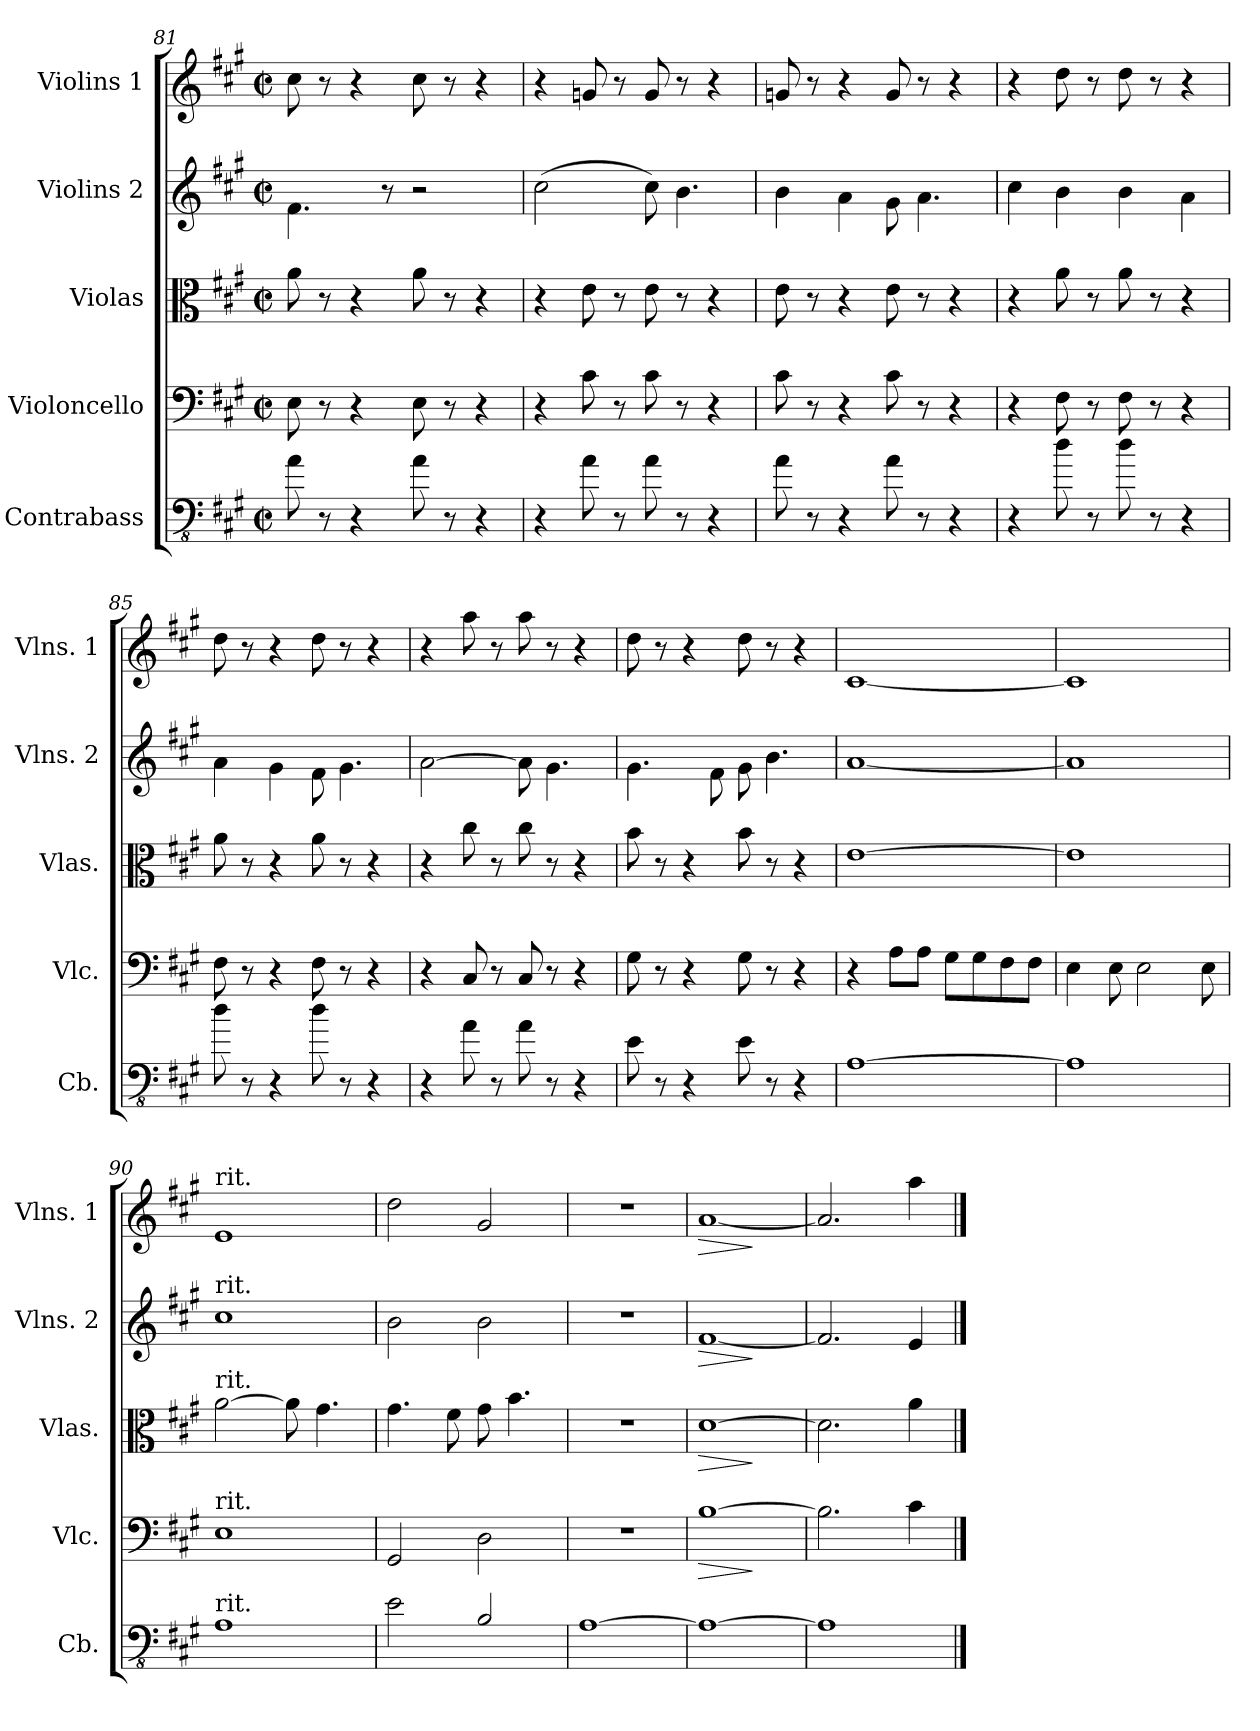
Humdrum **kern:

**kern	**kern	**dynam	**kern	**dynam	**kern	**dynam	**kern	**dynam
*part5	*part4	*part4	*part3	*part3	*part2	*part2	*part1	*part1
*staff5	*staff4	*staff4	*staff3	*staff3	*staff2	*staff2	*staff1	*staff1
*I"Contrabass	*I"Violoncello	*	*I"Violas	*	*I"Violins 2	*	*I"Violins 1	*
*I'Cb.	*I'Vlc.	*	*I'Vlas.	*	*I'Vlns. 2	*	*I'Vlns. 1	*
*clefFv4	*clefF4	*	*clefC3	*	*clefG2	*	*clefG2	*
*ITrd7c12	*	*	*	*	*	*	*	*
*k[f#c#g#]	*k[f#c#g#]	*	*k[f#c#g#]	*	*k[f#c#g#]	*	*k[f#c#g#]	*
*A:	*A:	*	*A:	*	*A:	*	*A:	*
*M2/2	*M2/2	*	*M2/2	*	*M2/2	*	*M2/2	*
*met(c|)	*met(c|)	*	*met(c|)	*	*met(c|)	*	*met(c|)	*
=81	=81	=81	=81	=81	=81	=81	=81	=81
8AA\	8E\	.	8a\	.	4.f#\	.	8cc#\	.
8r	8r	.	8r	.	.	.	8r	.
4r	4r	.	4r	.	.	.	4r	.
.	.	.	.	.	8r	.	.	.
8AA\	8E\	.	8a\	.	2r	.	8cc#\	.
8r	8r	.	8r	.	.	.	8r	.
4r	4r	.	4r	.	.	.	4r	.
!!LO:PB:g=z
=82	=82	=82	=82	=82	=82	=82	=82	=82
4r	4r	.	4r	.	(2cc#\	.	4r	.
8AA\	8c#\	.	8e\	.	.	.	8gn/	.
8r	8r	.	8r	.	.	.	8r	.
8AA\	8c#\	.	8e\	.	8cc#\)	.	8g/	.
8r	8r	.	8r	.	4.b\	.	8r	.
4r	4r	.	4r	.	.	.	4r	.
=83	=83	=83	=83	=83	=83	=83	=83	=83
8AA\	8c#\	.	8e\	.	4b\	.	8gn/	.
8r	8r	.	8r	.	.	.	8r	.
4r	4r	.	4r	.	4a\	.	4r	.
8AA\	8c#\	.	8e\	.	8g#\	.	8g/	.
8r	8r	.	8r	.	4.a\	.	8r	.
4r	4r	.	4r	.	.	.	4r	.
=84	=84	=84	=84	=84	=84	=84	=84	=84
4r	4r	.	4r	.	4cc#\	.	4r	.
8D\	8F#\	.	8a\	.	4b\	.	8dd\	.
8r	8r	.	8r	.	.	.	8r	.
8D\	8F#\	.	8a\	.	4b\	.	8dd\	.
8r	8r	.	8r	.	.	.	8r	.
4r	4r	.	4r	.	4a\	.	4r	.
=85	=85	=85	=85	=85	=85	=85	=85	=85
8D\	8F#\	.	8a\	.	4a\	.	8dd\	.
8r	8r	.	8r	.	.	.	8r	.
4r	4r	.	4r	.	4g#\	.	4r	.
8D\	8F#\	.	8a\	.	8f#\	.	8dd\	.
8r	8r	.	8r	.	4.g#\	.	8r	.
4r	4r	.	4r	.	.	.	4r	.
=86	=86	=86	=86	=86	=86	=86	=86	=86
4r	4r	.	4r	.	[2a\	.	4r	.
8AA\	8C#/	.	8cc#\	.	.	.	8aa\	.
8r	8r	.	8r	.	.	.	8r	.
8AA\	8C#/	.	8cc#\	.	8a\]	.	8aa\	.
8r	8r	.	8r	.	4.g#\	.	8r	.
4r	4r	.	4r	.	.	.	4r	.
=87	=87	=87	=87	=87	=87	=87	=87	=87
8EE\	8G#\	.	8b\	.	4.g#\	.	8dd\	.
8r	8r	.	8r	.	.	.	8r	.
4r	4r	.	4r	.	.	.	4r	.
.	.	.	.	.	8f#\	.	.	.
8EE\	8G#\	.	8b\	.	8g#\	.	8dd\	.
8r	8r	.	8r	.	4.b\	.	8r	.
4r	4r	.	4r	.	.	.	4r	.
!!LO:LB:g=z
=88	=88	=88	=88	=88	=88	=88	=88	=88
[1AAA	4r	.	[1e	.	[1a	.	[1c#	.
.	8A\L	.	.	.	.	.	.	.
.	8A\J	.	.	.	.	.	.	.
.	8G#\L	.	.	.	.	.	.	.
.	8G#\	.	.	.	.	.	.	.
.	8F#\	.	.	.	.	.	.	.
.	8F#\J	.	.	.	.	.	.	.
=89	=89	=89	=89	=89	=89	=89	=89	=89
1AAA]	4E\	.	1e]	.	1a]	.	1c#]	.
.	8E\	.	.	.	.	.	.	.
.	2E\	.	.	.	.	.	.	.
.	8E\	.	.	.	.	.	.	.
=90	=90	=90	=90	=90	=90	=90	=90	=90
!	!	!	!	!	!	!	!LO:TX:a:t=rit.	!
!	!	!	!	!	!LO:TX:a:t=rit.	!	!	!
!	!	!	!LO:TX:a:t=rit.	!	!	!	!	!
!	!LO:TX:a:t=rit.	!	!	!	!	!	!	!
!LO:TX:a:t=rit.	!	!	!	!	!	!	!	!
1AAA	1E	.	[2a\	.	1cc#	.	1e	.
.	.	.	8a\]	.	.	.	.	.
.	.	.	4.g#\	.	.	.	.	.
=91	=91	=91	=91	=91	=91	=91	=91	=91
2EE\	2GG#/	.	4.g#\	.	2b\	.	2dd\	.
.	.	.	8f#\	.	.	.	.	.
2BBB/	2D\	.	8g#\	.	2b\	.	2g#/	.
.	.	.	4.b\	.	.	.	.	.
=92	=92	=92	=92	=92	=92	=92	=92	=92
[1AAA	1r	.	1r	.	1r	.	1r	.
=93	=93	=93	=93	=93	=93	=93	=93	=93
!	!	!LO:HP:b	!	!LO:HP:b	!	!LO:HP:b	!	!LO:HP:b
1AAA_	[1B	>	[1d	>	[1f#	>	[1a	>
.	.	]	.	]	.	]	.	]
=94	=94	=94	=94	=94	=94	=94	=94	=94
1AAA]	2.B\]	.	2.d\]	.	2.f#/]	.	2.a/]	.
.	4c#\	.	4a\	.	4e/	.	4aa\	.
==	==	==	==	==	==	==	==	==
*-	*-	*-	*-	*-	*-	*-	*-	*-
